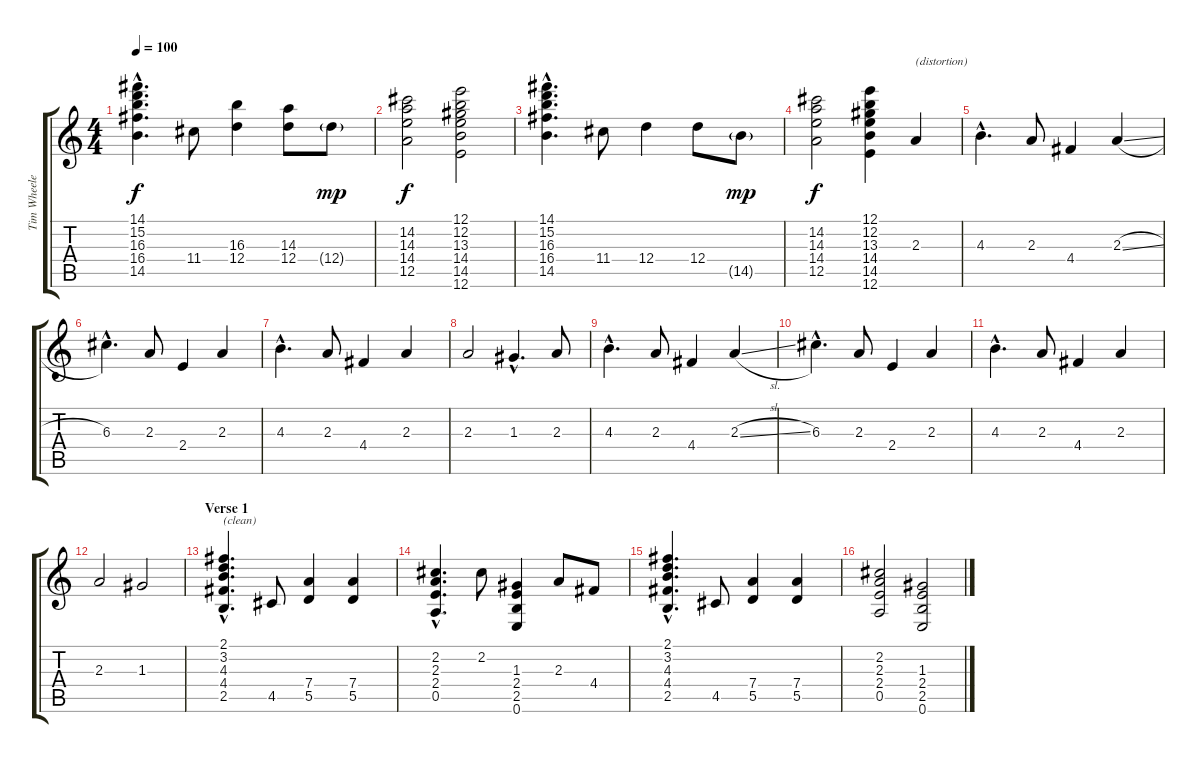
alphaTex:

\track ("Tim Wheeler" "Tim Wheele") {instrument distortionguitar}
\staff {score tabs}
\tuning (E4 B3 G3 D3 A2 E2) {hide}
\ts (4 4)
\tempo 100
\clef g2
\ks c
(14.1{hac} 15.2{hac} 16.3{hac} 16.4{hac} 14.5{hac}).4{d dy f volume 10 instrument electricguitarclean} 11.4.8 (16.3 12.4).4 (14.3 12.4).8 12.4{g}.8{dy mp} |
(14.2 14.3 14.4 12.5).2{dy f} (12.1 12.2 13.3 14.4 14.5 12.6).2 |
(14.1{hac} 15.2{hac} 16.3{hac} 16.4{hac} 14.5{hac}).4{d} 11.4.8 12.4.4 12.4.8 14.5{g}.8{dy mp} |
(14.2 14.3 14.4 12.5).2{dy f} (12.1 12.2 13.3 14.4 14.5 12.6).4 2.3.4{txt "(distortion)" volume 16 instrument distortionguitar} |
4.3{hac}.4{d} 2.3.8 4.4.4 2.3{sl}.4 |
6.3{hac}.4{d} 2.3.8 2.4.4 2.3.4 |
4.3{hac}.4{d} 2.3.8 4.4.4 2.3.4 |
2.3.2 1.3{hac}.4{d} 2.3.8 |
4.3{hac}.4{d} 2.3.8 4.4.4 2.3{sl}.4 |
6.3{hac}.4{d} 2.3.8 2.4.4 2.3.4 |
4.3{hac}.4{d} 2.3.8 4.4.4 2.3.4 |
2.3.2 1.3.2 |
\section ("" "Verse 1")
(2.1{hac} 3.2{hac} 4.3{hac} 4.4{hac} 2.5{hac}).4{d txt "(clean)" volume 12 instrument electricguitarclean} 4.5.8 (7.4 5.5).4 (7.4 5.5).4 |
(2.2{hac} 2.3{hac} 2.4{hac} 0.5{hac}).4{d} 2.2.8 (1.3 2.4 2.5 0.6).4 2.3.8 4.4.8 |
(2.1{hac} 3.2{hac} 4.3{hac} 4.4{hac} 2.5{hac}).4{d} 4.5.8 (7.4 5.5).4 (7.4 5.5).4 |
(2.2 2.3 2.4 0.5).2 (1.3 2.4 2.5 0.6).2
